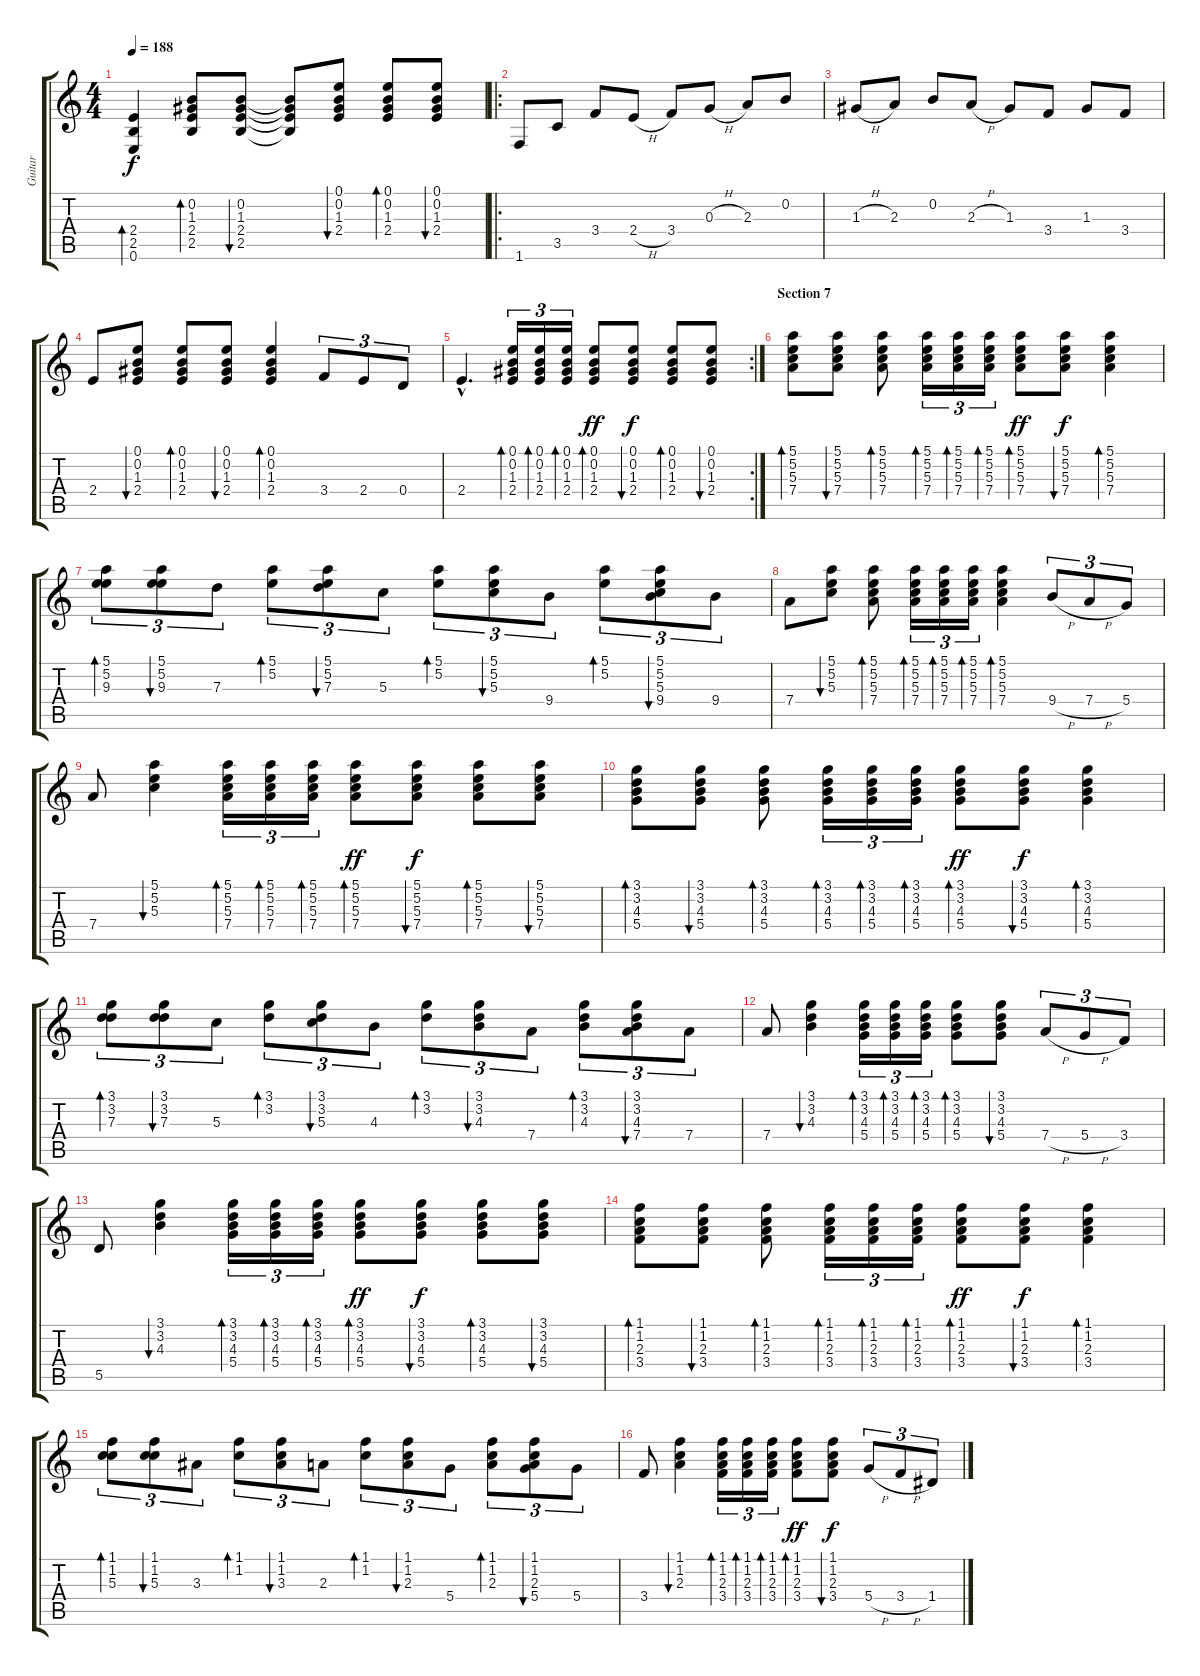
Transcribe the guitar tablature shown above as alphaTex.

\track ("Guitar" "Guitar") {instrument acousticguitarnylon}
\staff {score tabs}
\tuning (E4 B3 G3 D3 A2 E2) {hide}
\ts (4 4)
\tempo 188
\clef g2
\ks c
(2.4 2.5 0.6).4{bd 120 dy f} (0.2 1.3 2.4 2.5).8{bd 120} (0.2 1.3 2.4 2.5).8{bu 120} (0.2{t} 1.3{t} 2.4{t} 2.5{t}).8 (0.1 0.2 1.3 2.4).8{bu 120} (0.1 0.2 1.3 2.4).8{bd 120} (0.1 0.2 1.3 2.4).8{bu 120} |
\ro
1.6.8 3.5.8 3.4.8 2.4{h}.8 3.4.8 0.3{h}.8 2.3.8 0.2.8 |
1.3{h}.8 2.3.8 0.2.8 2.3{h}.8 1.3.8 3.4.8 1.3.8 3.4.8 |
2.4.8 (0.1 0.2 1.3 2.4).8{bu 120} (0.1 0.2 1.3 2.4).8{bd 120} (0.1 0.2 1.3 2.4).8{bu 120} (0.1 0.2 1.3 2.4).4{bd 120} 3.4.8{tu (3 2)} 2.4.8{tu (3 2)} 0.4.8{tu (3 2)} |
\rc 2
2.4{hac}.4{d} (0.1 0.2 1.3 2.4).16{tu (3 2) bd 120} (0.1 0.2 1.3 2.4).16{tu (3 2) bd 120} (0.1 0.2 1.3 2.4).16{tu (3 2) bd 120} (0.1 0.2 1.3 2.4).8{bd 120 dy ff} (0.1 0.2 1.3 2.4).8{bu 120 dy f} (0.1 0.2 1.3 2.4).8{bd 120} (0.1 0.2 1.3 2.4).8{bu 120} |
\section ("" "Section 7")
(5.1 5.2 5.3 7.4).8{bd 120} (5.1 5.2 5.3 7.4).8{bu 120} (5.1 5.2 5.3 7.4).8{bd 120} (5.1 5.2 5.3 7.4).16{tu (3 2) bd 120} (5.1 5.2 5.3 7.4).16{tu (3 2) bd 120} (5.1 5.2 5.3 7.4).16{tu (3 2) bd 120} (5.1 5.2 5.3 7.4).8{bd 120 dy ff} (5.1 5.2 5.3 7.4).8{bu 120 dy f} (5.1 5.2 5.3 7.4).4{bd 120} |
(5.1 5.2 9.3).8{tu (3 2) bd 120} (5.1 5.2 9.3).8{tu (3 2) bu 120} 7.3.8{tu (3 2)} (5.1 5.2).8{tu (3 2) bd 120} (5.1 5.2 7.3).8{tu (3 2) bu 120} 5.3.8{tu (3 2)} (5.1 5.2).8{tu (3 2) bd 120} (5.1 5.2 5.3).8{tu (3 2) bu 120} 9.4.8{tu (3 2)} (5.1 5.2).8{tu (3 2) bd 120} (5.1 5.2 5.3 9.4).8{tu (3 2) bu 120} 9.4.8{tu (3 2)} |
7.4.8 (5.1 5.2 5.3).8{bu 120} (5.1 5.2 5.3 7.4).8{bd 120} (5.1 5.2 5.3 7.4).16{tu (3 2) bd 120} (5.1 5.2 5.3 7.4).16{tu (3 2) bd 120} (5.1 5.2 5.3 7.4).16{tu (3 2) bd 120} (5.1 5.2 5.3 7.4).4{bd 120} 9.4{h}.8{tu (3 2)} 7.4{h}.8{tu (3 2)} 5.4.8{tu (3 2)} |
7.4.8 (5.1 5.2 5.3).4{bu 120} (5.1 5.2 5.3 7.4).16{tu (3 2) bd 120} (5.1 5.2 5.3 7.4).16{tu (3 2) bd 120} (5.1 5.2 5.3 7.4).16{tu (3 2) bd 120} (5.1 5.2 5.3 7.4).8{bd 120 dy ff} (5.1 5.2 5.3 7.4).8{bu 120 dy f} (5.1 5.2 5.3 7.4).8{bd 120} (5.1 5.2 5.3 7.4).8{bu 120} |
(3.1 3.2 4.3 5.4).8{bd 120} (3.1 3.2 4.3 5.4).8{bu 120} (3.1 3.2 4.3 5.4).8{bd 120} (3.1 3.2 4.3 5.4).16{tu (3 2) bd 120} (3.1 3.2 4.3 5.4).16{tu (3 2) bd 120} (3.1 3.2 4.3 5.4).16{tu (3 2) bd 120} (3.1 3.2 4.3 5.4).8{bd 120 dy ff} (3.1 3.2 4.3 5.4).8{bu 120 dy f} (3.1 3.2 4.3 5.4).4{bd 120} |
(3.1 3.2 7.3).8{tu (3 2) bd 120} (3.1 3.2 7.3).8{tu (3 2) bu 120} 5.3.8{tu (3 2)} (3.1 3.2).8{tu (3 2) bd 120} (3.1 3.2 5.3).8{tu (3 2) bu 120} 4.3.8{tu (3 2)} (3.1 3.2).8{tu (3 2) bd 120} (3.1 3.2 4.3).8{tu (3 2) bu 120} 7.4.8{tu (3 2)} (3.1 3.2 4.3).8{tu (3 2) bd 120} (3.1 3.2 4.3 7.4).8{tu (3 2) bu 120} 7.4.8{tu (3 2)} |
7.4.8 (3.1 3.2 4.3).4{bu 120} (3.1 3.2 4.3 5.4).16{tu (3 2) bd 120} (3.1 3.2 4.3 5.4).16{tu (3 2) bd 120} (3.1 3.2 4.3 5.4).16{tu (3 2) bd 120} (3.1 3.2 4.3 5.4).8{bd 120} (3.1 3.2 4.3 5.4).8{bu 120} 7.4{h}.8{tu (3 2)} 5.4{h}.8{tu (3 2)} 3.4.8{tu (3 2)} |
5.5.8 (3.1 3.2 4.3).4{bu 120} (3.1 3.2 4.3 5.4).16{tu (3 2) bd 120} (3.1 3.2 4.3 5.4).16{tu (3 2) bd 120} (3.1 3.2 4.3 5.4).16{tu (3 2) bd 120} (3.1 3.2 4.3 5.4).8{bd 120 dy ff} (3.1 3.2 4.3 5.4).8{bu 120 dy f} (3.1 3.2 4.3 5.4).8{bd 120} (3.1 3.2 4.3 5.4).8{bu 120} |
(1.1 1.2 2.3 3.4).8{bd 120} (1.1 1.2 2.3 3.4).8{bu 120} (1.1 1.2 2.3 3.4).8{bd 120} (1.1 1.2 2.3 3.4).16{tu (3 2) bd 120} (1.1 1.2 2.3 3.4).16{tu (3 2) bd 120} (1.1 1.2 2.3 3.4).16{tu (3 2) bd 120} (1.1 1.2 2.3 3.4).8{bd 120 dy ff} (1.1 1.2 2.3 3.4).8{bu 120 dy f} (1.1 1.2 2.3 3.4).4{bd 120} |
(1.1 1.2 5.3).8{tu (3 2) bd 120} (1.1 1.2 5.3).8{tu (3 2) bu 120} 3.3.8{tu (3 2)} (1.1 1.2).8{tu (3 2) bd 120} (1.1 1.2 3.3).8{tu (3 2) bu 120} 2.3.8{tu (3 2)} (1.1 1.2).8{tu (3 2) bd 120} (1.1 1.2 2.3).8{tu (3 2) bu 120} 5.4.8{tu (3 2)} (1.1 1.2 2.3).8{tu (3 2) bd 120} (1.1 1.2 2.3 5.4).8{tu (3 2) bu 120} 5.4.8{tu (3 2)} |
3.4.8 (1.1 1.2 2.3).4{bu 120} (1.1 1.2 2.3 3.4).16{tu (3 2) bd 120} (1.1 1.2 2.3 3.4).16{tu (3 2) bd 120} (1.1 1.2 2.3 3.4).16{tu (3 2) bd 120} (1.1 1.2 2.3 3.4).8{bd 120 dy ff} (1.1 1.2 2.3 3.4).8{bu 120 dy f} 5.4{h}.8{tu (3 2)} 3.4{h}.8{tu (3 2)} 1.4.8{tu (3 2)}
